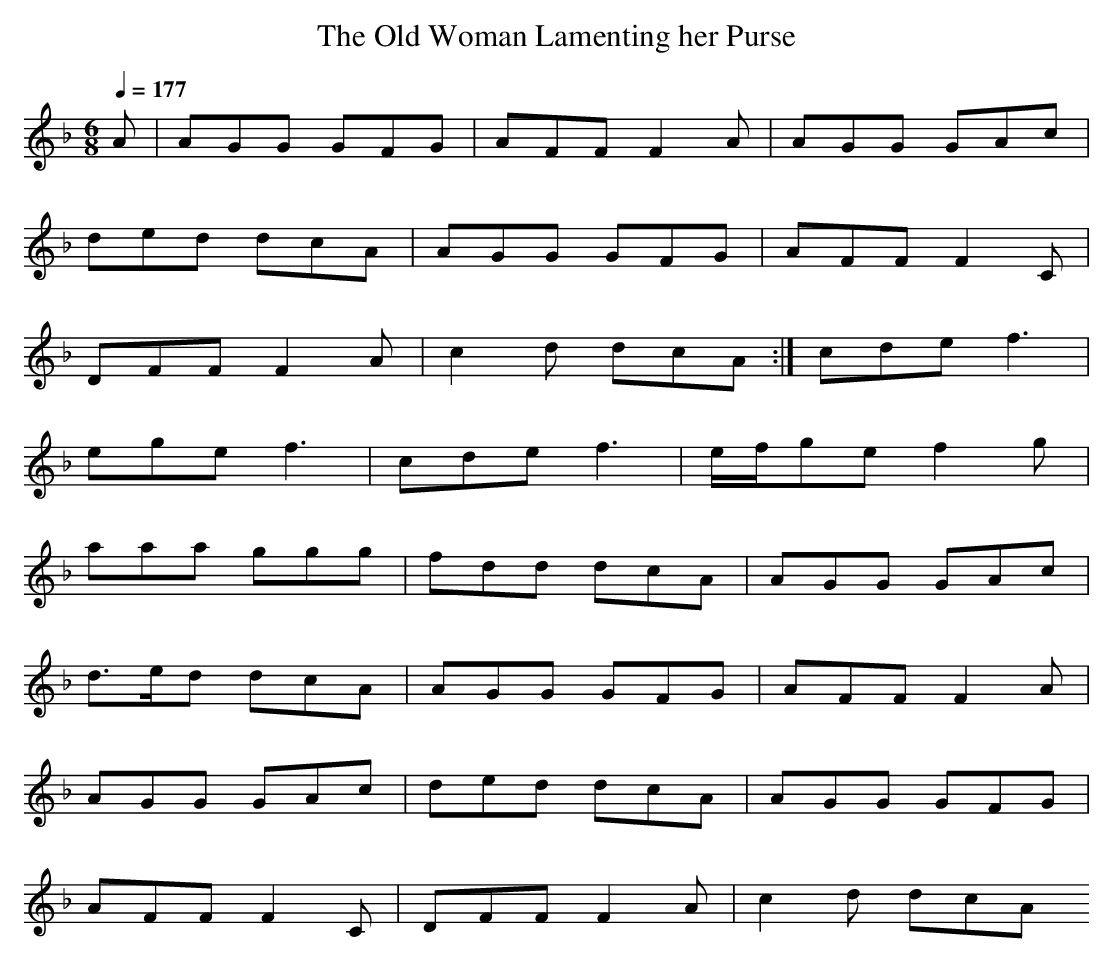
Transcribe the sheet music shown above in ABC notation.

X:1
T: The Old Woman Lamenting her Purse
M: 6/8
L: 1/8
Q: 1/4=177
K: F % 1 flats
V: 1
A|AGG GFG|AFF F2A|AGG GAc|
ded dcA|AGG GFG|AFF F2C|
DFF F2A|c2d dcA:|cde f3|
ege f3|cde f3|e/2f/2ge f2g|
aaa ggg|fdd dcA|AGG GAc|
d>ed dcA|AGG GFG|AFF F2A|
AGG GAc|ded dcA|AGG GFG|
AFF F2C|DFF F2A|c2d dcA
